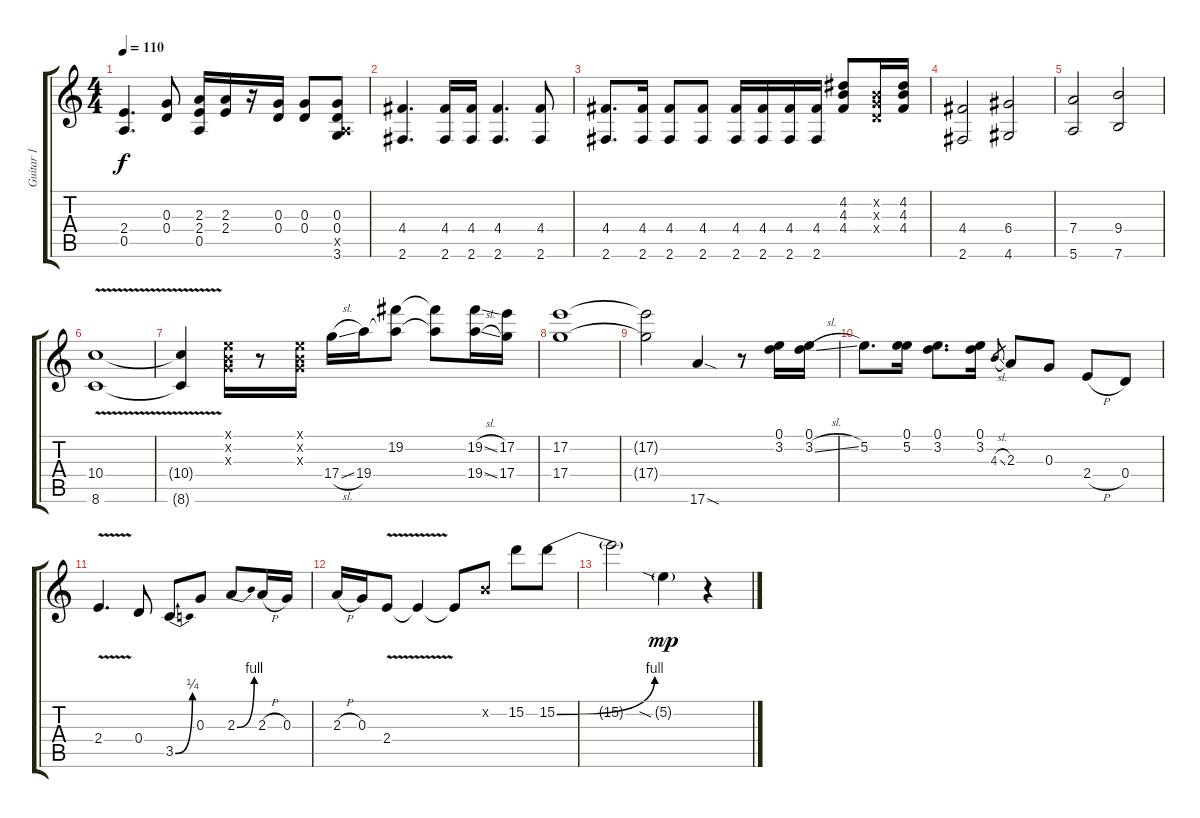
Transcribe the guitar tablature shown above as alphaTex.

\track ("Guitar 1" "Guitar 1") {instrument distortionguitar}
\staff {score tabs}
\tuning (E4 B3 G3 D3 A2 E2) {hide}
\ts (4 4)
\tempo 110
\clef g2
\ks c
(2.4 0.5{t}).4{d dy f} (0.3 0.4).8 (2.3 2.4 0.5).16 (2.3 2.4).16 r.16 (0.3 0.4).16 (0.3 0.4).8 (0.3 0.4 0.5{x} 3.6).8 |
(4.4 2.6).4{d} (4.4 2.6).16 (4.4 2.6).16 (4.4 2.6).4{d} (4.4 2.6).8 |
(4.4 2.6).8{d} (4.4 2.6).16 (4.4 2.6).8 (4.4 2.6).8 (4.4 2.6).16 (4.4 2.6).16 (4.4 2.6).16 (4.4 2.6).16 (4.2 4.3 4.4).8 (0.2{x} 0.3{x} 0.4{x}).16 (4.2 4.3 4.4).16 |
(4.4 2.6).2 (6.4 4.6).2 |
(7.4 5.6).2 (9.4 7.6).2 |
(10.4{v} 8.6).1 |
(10.4{t} 8.6{t}).4 (0.1{x} 0.2{x} 0.3{x}).16 r.8 (0.1{x} 0.2{x} 0.3{x}).16 17.4{sl}.16 19.4.16 (19.2 19.4{t}).8 (19.2{t} 19.4{t}).8 (19.2{sl} 19.4{sl}).16 (17.2 17.4).16 |
(17.2 17.4).1 |
(17.2{t} 17.4{t}).2 17.6{sod}.4 r.8 (0.1 3.2).16 (0.1 3.2{sl}).16 |
5.2.8{d} (0.1 5.2).16 (0.1 3.2).8{d} (0.1 3.2).16 4.3{sl}.8{gr} 2.3.8 0.3.8 2.4{h}.8 0.4.8 |
2.4{v}.4{d} 0.4.8 3.5{be (bend 0 0 60 1)}.8 0.3.8 2.3{be (bend 0 0 60 4)}.8 2.3{h}.16 0.3.16 |
2.3{h}.16 0.3.16 2.4{v}.8 2.4{t}.4 2.4{t}.8 0.2{x}.8 15.2.8 15.2{be (bend 0 0 60 4)}.8 |
15.2{t}.2 5.2{sia g}.4{dy mp} r.4
